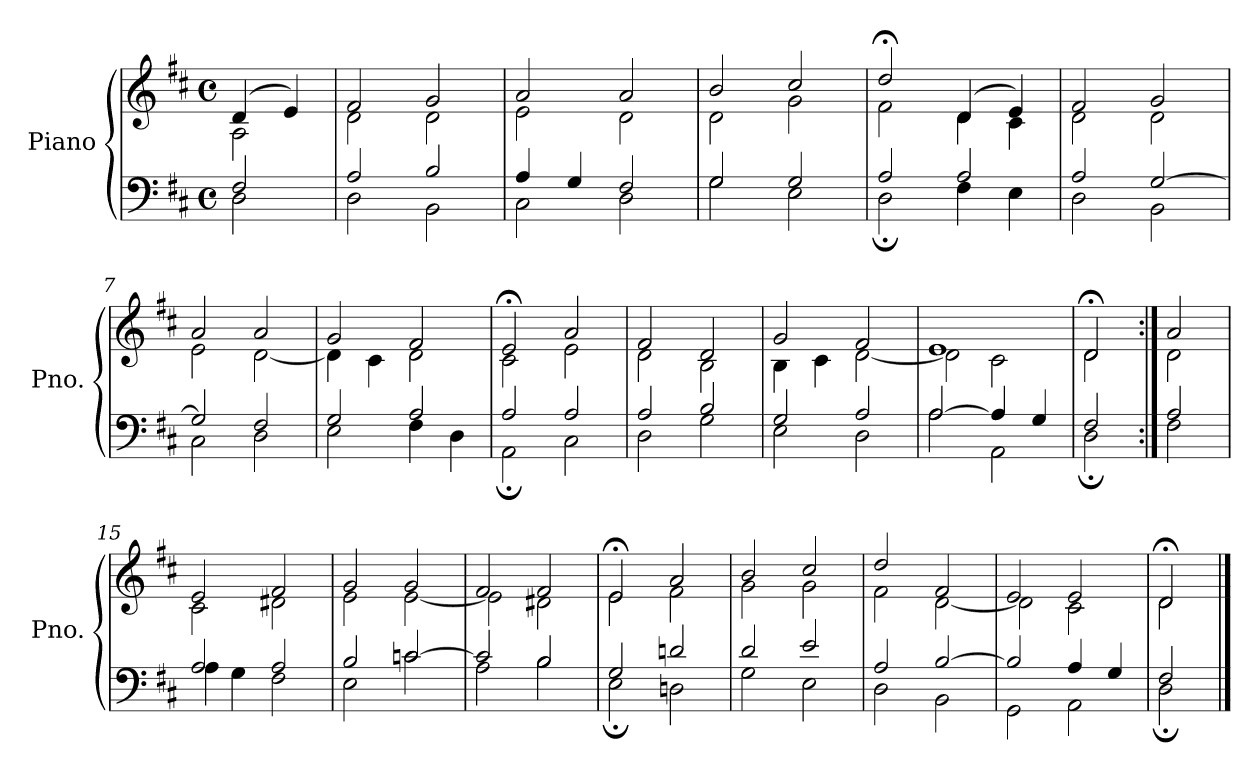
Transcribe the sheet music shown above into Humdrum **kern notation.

**kern	**kern
*part1	*part1
*staff2	*staff1
*I"Piano	*
*I'Pno.	*
*clefF4	*clefG2
*k[f#c#]	*k[f#c#]
*M4/4	*M4/4
*met(c)	*met(c)
=1	=1
*^	*^
2F#/	2D\	(4d/	2A\
.	.	4e/)	.
=2	=2	=2	=2
2A/	2D\	2f#/	2d\
2B/	2BB\	2g/	2d\
=3	=3	=3	=3
4A/	2C#\	2a/	2e\
4G/	.	.	.
2F#/	2D\	2a/	2d\
=4	=4	=4	=4
2G/	2G\	2b/	2d\
2G/	2E\	2cc#/	2g\
=5	=5	=5	=5
2A/	2D;\	2dd;</	2f#\
2A/	4F#\	(4d/	4d\
.	4E\	4e/)	4c#\
=6	=6	=6	=6
2A/	2D\	2f#/	2d\
[2G/	2BB\	2g/	2d\
=7	=7	=7	=7
2G/]	2C#\	2a/	2e\
2F#/	2D\	2a/	[2d\
!!LO:LB:g=z	!!
=8	=8	=8	=8
2G/	2E\	2g/	4d\]
.	.	.	4c#\
2A/	4F#\	2f#/	2d\
.	4D\	.	.
=9	=9	=9	=9
2A/	2AA;\	2e;</	2c#\
2A/	2C#\	2a/	2e\
=10	=10	=10	=10
2A/	2D\	2f#/	2d\
2B/	2G\	2d/	2B\
=11	=11	=11	=11
2G/	2E\	2g/	4B\
.	.	.	4c#\
2A/	2D\	2f#/	[2d\
=12	=12	=12	=12
[2A/	2A\	1e	2d\]
4A/]	2AA\	.	2c#\
4G/	.	.	.
=13	=13	=13	=13
2F#/	2D;\	2d;</	2d\
=14:|!	=14:|!	=14:|!	=14:|!
2A/	2F#\	2a/	2d\
!!LO:LB:g=z	!!
=15	=15	=15	=15
2A/	4A\	2e/	2c#\
.	4G\	.	.
2A/	2F#\	2f#/	2d#X\
=16	=16	=16	=16
2B/	2E\	2g/	2e\
[2cn/	2c\	2g/	[2e\
=17	=17	=17	=17
2c/]	2A\	2f#/	2e\]
2B/	2B\	2f#/	2d#X\
=18	=18	=18	=18
2G/	2E;\	2e;</	2e\
2dn/	2Dn\	2a/	2f#\
=19	=19	=19	=19
2d/	2G\	2b/	2g\
2e/	2E\	2cc#/	2g\
=20	=20	=20	=20
2A/	2D\	2dd/	2f#\
[2B/	2BB\	2f#/	[2d\
=21	=21	=21	=21
2B/]	2GG\	2e/	2d\]
4A/	2AA\	2e/	2c#\
4G/	.	.	.
=22	=22	=22	=22
2F#/	2D;\	2d;</	2d\
*v	*v	*	*
*	*v	*v
==	==
*-	*-
